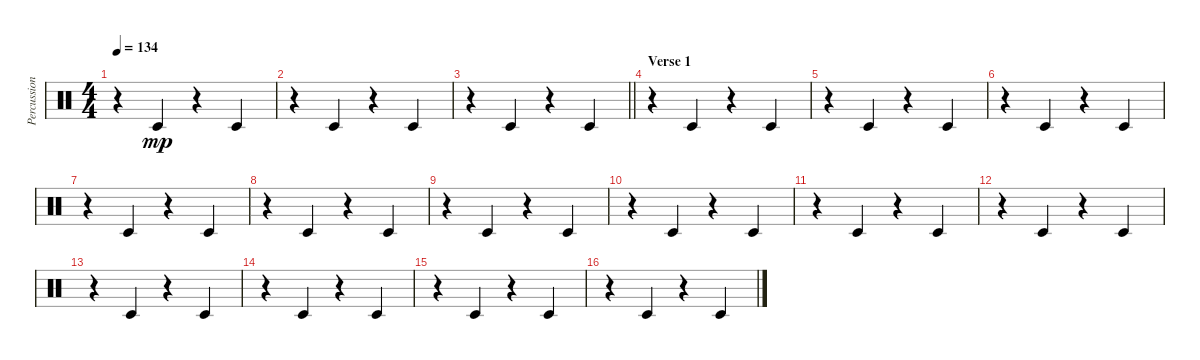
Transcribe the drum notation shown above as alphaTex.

\track ("Percussion 2 - Chris" "Percussion") {instrument percussion}
\staff {score}
\articulation defaults
\ts (4 4)
\tempo 134
\clef neutral
\ks c
r.4{dy mp} "Timbale low (hit)".4 r.4 "Timbale low (hit)".4 |
r.4 "Timbale low (hit)".4 r.4 "Timbale low (hit)".4 |
\barLineRight lightlight
r.4 "Timbale low (hit)".4 r.4 "Timbale low (hit)".4 |
\section ("" "Verse 1")
r.4 "Timbale low (hit)".4 r.4 "Timbale low (hit)".4 |
r.4 "Timbale low (hit)".4 r.4 "Timbale low (hit)".4 |
r.4 "Timbale low (hit)".4 r.4 "Timbale low (hit)".4 |
r.4 "Timbale low (hit)".4 r.4 "Timbale low (hit)".4 |
r.4 "Timbale low (hit)".4 r.4 "Timbale low (hit)".4 |
r.4 "Timbale low (hit)".4 r.4 "Timbale low (hit)".4 |
r.4 "Timbale low (hit)".4 r.4 "Timbale low (hit)".4 |
r.4 "Timbale low (hit)".4 r.4 "Timbale low (hit)".4 |
r.4 "Timbale low (hit)".4 r.4 "Timbale low (hit)".4 |
r.4 "Timbale low (hit)".4 r.4 "Timbale low (hit)".4 |
r.4 "Timbale low (hit)".4 r.4 "Timbale low (hit)".4 |
r.4 "Timbale low (hit)".4 r.4 "Timbale low (hit)".4 |
r.4 "Timbale low (hit)".4 r.4 "Timbale low (hit)".4
